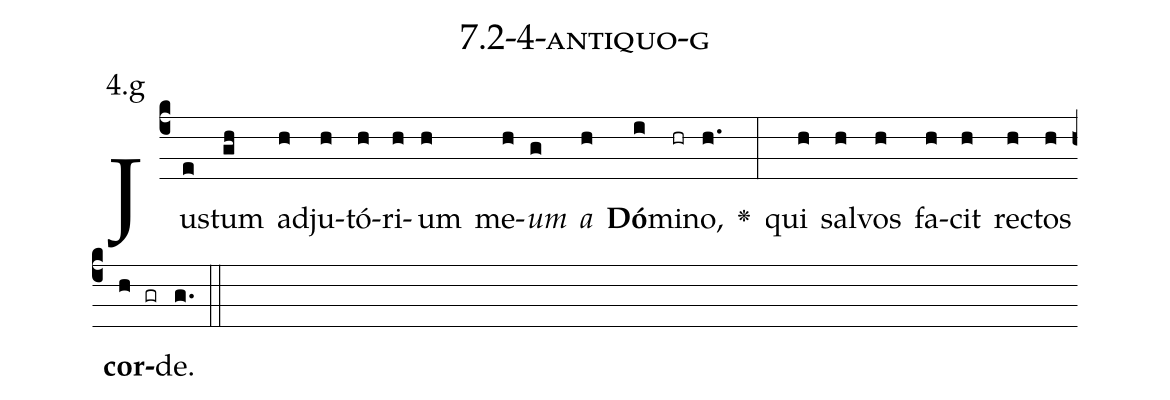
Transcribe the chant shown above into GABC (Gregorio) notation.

name: 7.2-4-antiquo-g;
annotation: 4.g;
%%
(c4)Jus(e)tum(gh) ad(h)ju(h)tó(h)ri(h)um(h) me(h)<i>um</i>(g) <i>a</i>(h) <b>Dó</b>(i)mi(hr)no,(h.) <v>\greheightstar</v>(:) qui(h) sal(h)vos(h) fa(h)cit(h) rec(h)tos(h) <b>cor</b>(h gr)de.(g.) (::)


%E(h) u(h) o(h) u(h) a(h) e.(g.) (::)
